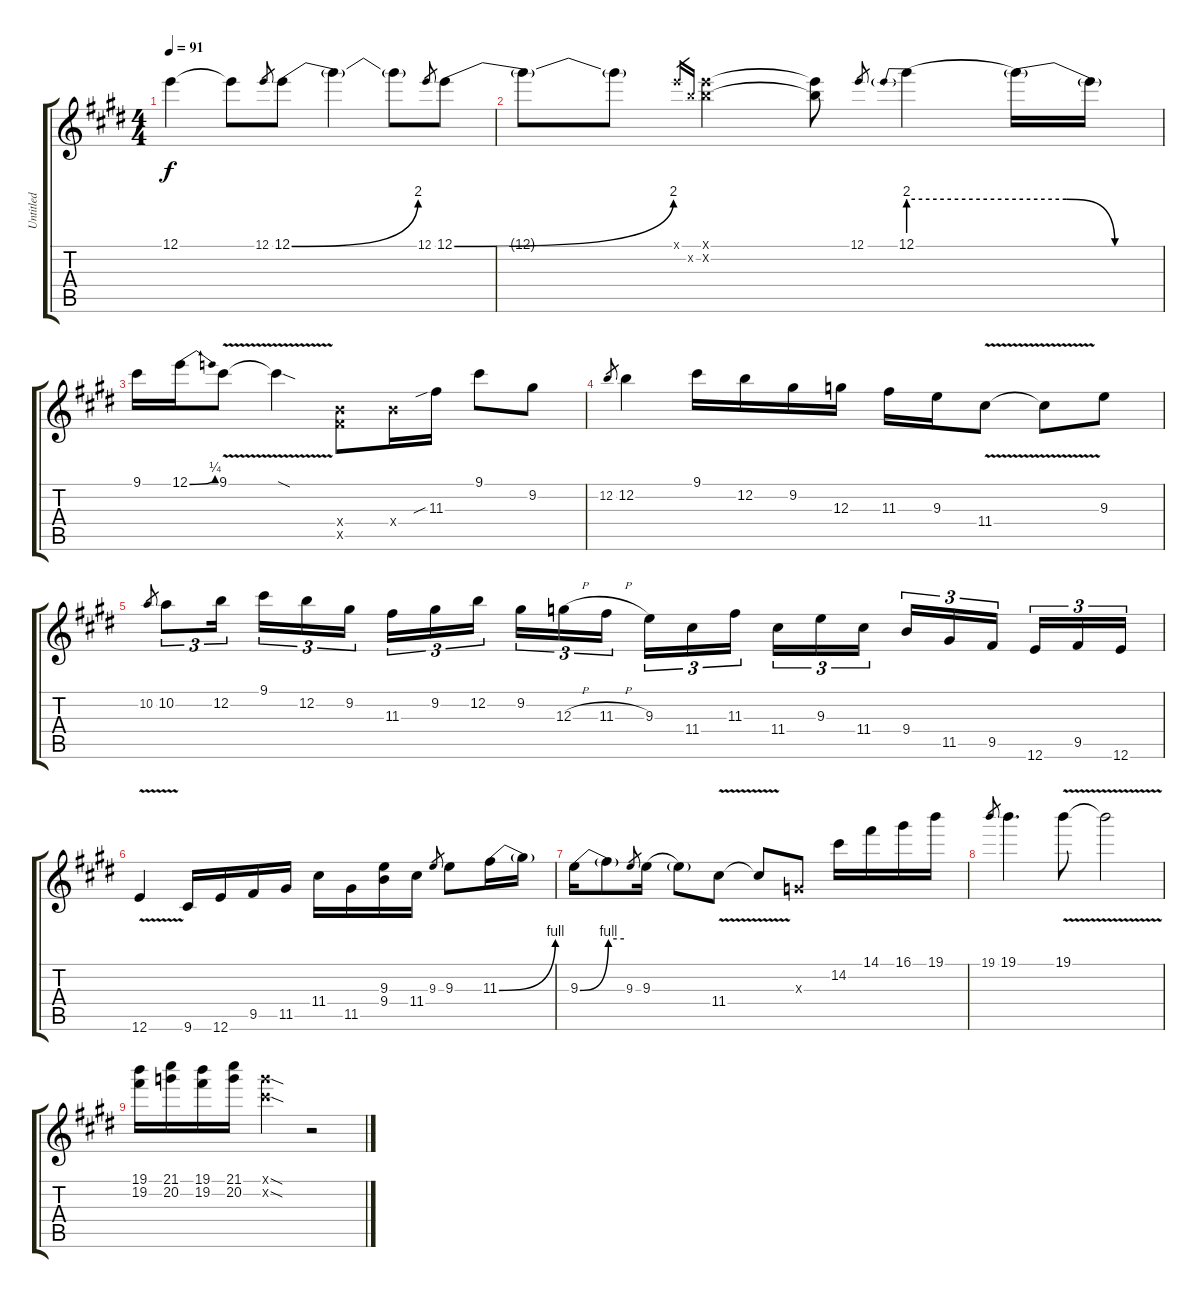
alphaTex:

\track ("Untitled" "Untitled") {instrument distortionguitar}
\staff {score tabs}
\tuning (E4 B3 G3 D3 A2 E2) {hide}
\ts (4 4)
\tempo 91
\clef g2
\ks e
12.1{t}.4{dy f} 12.1{t}.8 12.1.8{gr} 12.1{be (bend 0 0 60 8)}.8 12.1{t}.4 12.1{t}.8 12.1.8{gr} 12.1{be (bend 0 0 60 8)}.8 |
12.1{t}.8 12.1{t}.8 12.1{x}.16{gr} 12.2{x}.16{gr} (12.1{x} 12.2{x}).4 (12.1{t} 12.2{t}).8 12.1.8{gr} 12.1{be (prebend 0 8 60 8)}.4 12.1{be (custom 0 8 20 8 40 0 60 0) t}.16 12.1{t}.16 |
9.1.16 12.1{be (bend 0 0 60 1)}.16 9.1{v}.8 9.1{sod t}.4 (9.4{x} 9.5{x}).8 9.4{x}.16 11.3{sib}.16 9.1.8 9.2.8 |
12.2.8{gr} 12.2.4 9.1.16 12.2.16 9.2.16 12.3.16 11.3.16 9.3.16 11.4{v}.8 11.4{t}.8 9.3.8 |
10.2.8{gr} 10.2.8{tu (3 2)} 12.2.16{tu (3 2) beam splitsecondary} 9.1.16{tu (3 2)} 12.2.16{tu (3 2)} 9.2.16{tu (3 2)} 11.3.16{tu (3 2)} 9.2.16{tu (3 2)} 12.2.16{tu (3 2) beam splitsecondary} 9.2.16{tu (3 2)} 12.3{h}.16{tu (3 2)} 11.3{h}.16{tu (3 2)} 9.3.16{tu (3 2)} 11.4.16{tu (3 2)} 11.3.16{tu (3 2) beam splitsecondary} 11.4.16{tu (3 2)} 9.3.16{tu (3 2)} 11.4.16{tu (3 2)} 9.4.16{tu (3 2)} 11.5.16{tu (3 2)} 9.5.16{tu (3 2) beam splitsecondary} 12.6.16{tu (3 2)} 9.5.16{tu (3 2)} 12.6.16{tu (3 2)} |
12.6{v}.4 9.6.16 12.6.16 9.5.16 11.5.16 11.4.16 11.5.16 (9.3 9.4).16 11.4.16 9.3.8{gr} 9.3.8 11.3{be (bend 0 0 60 4)}.16 11.3{t}.16 |
9.3{be (bend 0 0 60 4)}.16 9.3{be (hold 0 4 60 4) t}.8 9.3.8{gr} 9.3{be (hold 40 0 60 0)}.16 9.3{t}.8 11.4{v}.8 11.4{t}.8 0.3{x}.8 14.2.16 14.1.16 16.1.16 19.1.16 |
19.1.8{gr} 19.1.4{d} 19.1{v}.8 19.1{t}.2 |
(19.1 19.2).16 (21.1 20.2).16 (19.1 19.2).16 (21.1 20.2).16 (15.1{sod x} 14.2{sod x}).4 r.2
